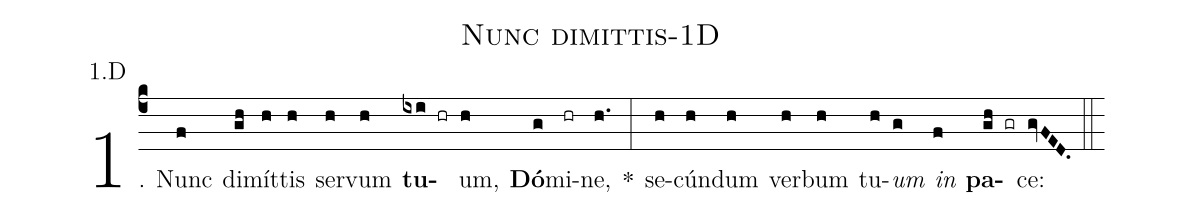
name: Nunc dimittis-1D;
annotation: 1.D;
%%
(c4)1. Nunc(f) di(gh)mít(h)tis(h) ser(h)vum(h) <b>tu</b>(ixi hr)um,(h) <b>Dó</b>(g)mi(hr)ne,(h.) *(:) se(h)cún(h)dum(h) ver(h)bum(h) tu(h)<i>um</i>(g) <i>in</i>(f) <b>pa</b>(gh gr)ce:(gvFED.) (::)
